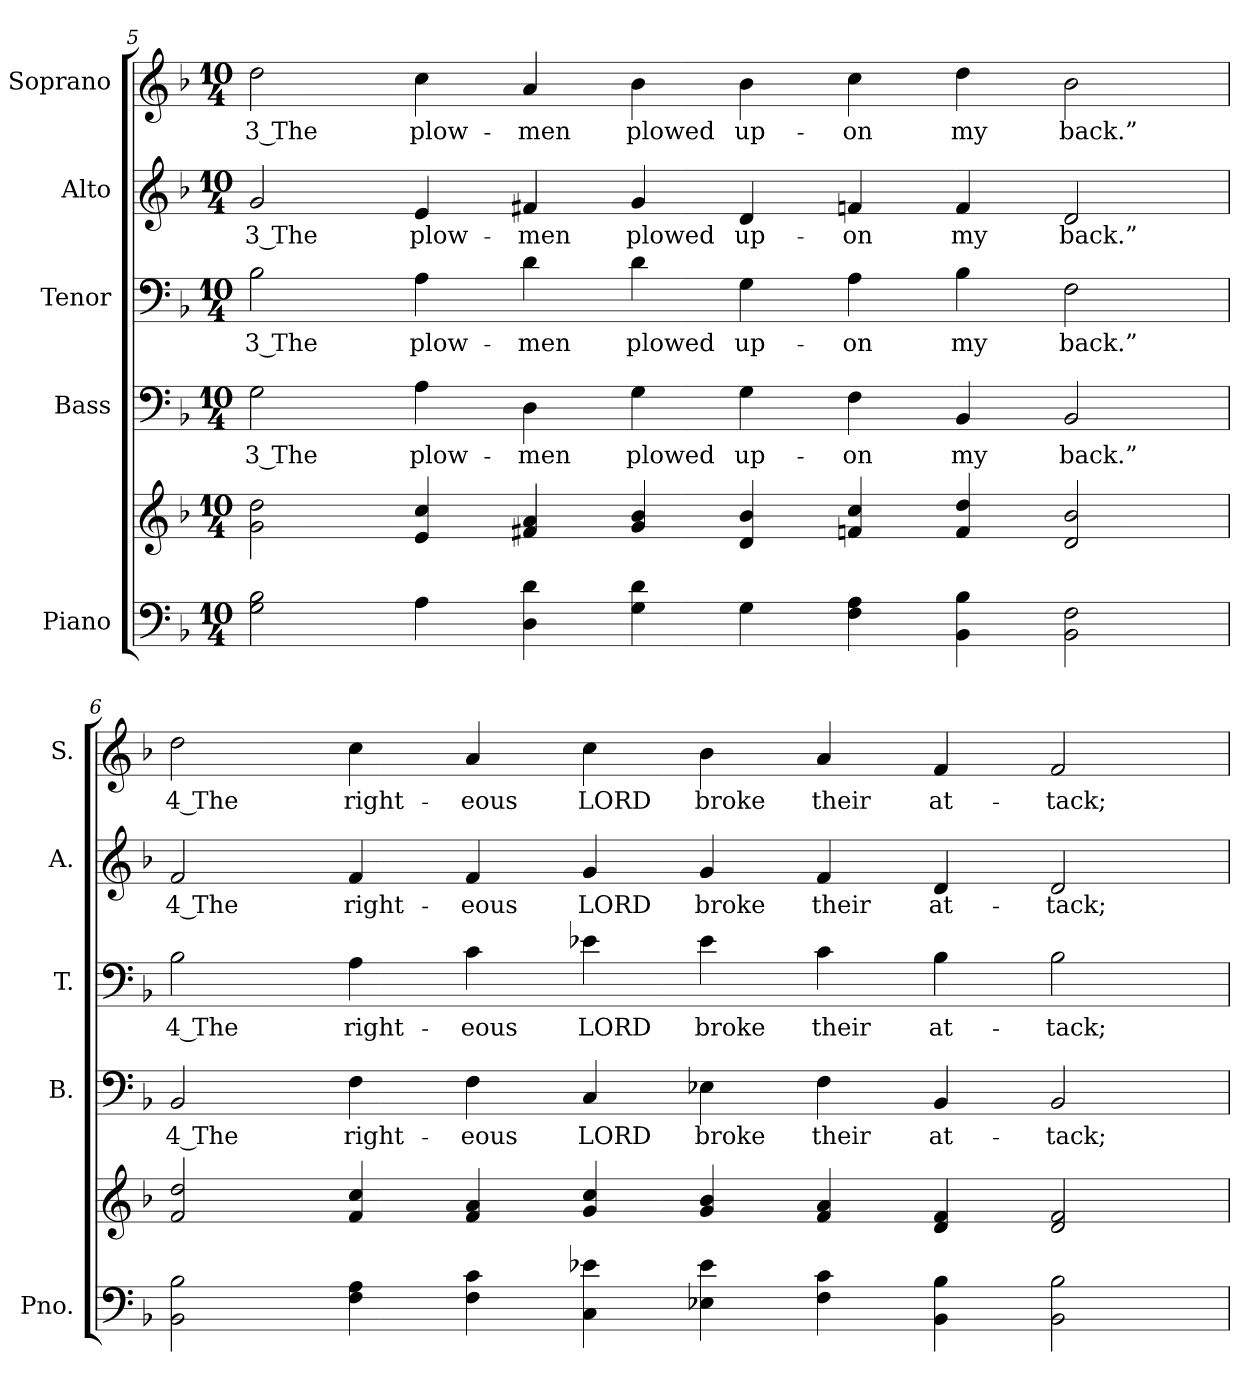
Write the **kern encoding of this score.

**kern	**kern	**kern	**text	**kern	**text	**kern	**text	**kern	**text
*part5	*part5	*part4	*part4	*part3	*part3	*part2	*part2	*part1	*part1
*staff6	*staff5	*staff4	*staff4	*staff3	*staff3	*staff2	*staff2	*staff1	*staff1
*I"Piano	*	*I"Bass	*	*I"Tenor	*	*I"Alto	*	*I"Soprano	*
*I'Pno.	*	*I'B.	*	*I'T.	*	*I'A.	*	*I'S.	*
!!LO:PB:g=z
*clefF4	*clefG2	*clefF4	*	*clefF4	*	*clefG2	*	*clefG2	*
*k[b-]	*k[b-]	*k[b-]	*	*k[b-]	*	*k[b-]	*	*k[b-]	*
*F:	*F:	*F:	*	*F:	*	*F:	*	*F:	*
*M10/4	*M10/4	*M10/4	*	*M10/4	*	*M10/4	*	*M10/4	*
=5	=5	=5	=5	=5	=5	=5	=5	=5	=5
!	!	!	!LO:LY:b:color=#000000	!	!	!	!	!	!
!	!	!	!	!	!LO:LY:b:color=#000000	!	!	!	!
!	!	!	!	!	!	!	!LO:LY:b:color=#000000	!	!
!	!	!	!	!	!	!	!	!	!LO:LY:b:color=#000000
2Gi\ 2B-i	2gi\ 2ddi	2Gi\	3 The	2B-i\	3 The	2gi/	3 The	2ddi\	3 The
!	!	!	!LO:LY:b:color=#000000	!	!	!	!	!	!
!	!	!	!	!	!LO:LY:b:color=#000000	!	!	!	!
!	!	!	!	!	!	!	!LO:LY:b:color=#000000	!	!
!	!	!	!	!	!	!	!	!	!LO:LY:b:color=#000000
4Ai\	4ei/ 4cci	4Ai\	plow-	4Ai\	plow-	4ei/	plow-	4cci\	plow-
!	!	!	!LO:LY:b:color=#000000	!	!	!	!	!	!
!	!	!	!	!	!LO:LY:b:color=#000000	!	!	!	!
!	!	!	!	!	!	!	!LO:LY:b:color=#000000	!	!
!	!	!	!	!	!	!	!	!	!LO:LY:b:color=#000000
4Di\ 4di	4f#Xi/ 4ai	4Di\	-men	4di\	-men	4f#Xi/	-men	4ai/	-men
!	!	!	!LO:LY:b:color=#000000	!	!	!	!	!	!
!	!	!	!	!	!LO:LY:b:color=#000000	!	!	!	!
!	!	!	!	!	!	!	!LO:LY:b:color=#000000	!	!
!	!	!	!	!	!	!	!	!	!LO:LY:b:color=#000000
4Gi\ 4di	4gi/ 4b-i	4Gi\	plowed	4di\	plowed	4gi/	plowed	4b-i\	plowed
!	!	!	!LO:LY:b:color=#000000	!	!	!	!	!	!
!	!	!	!	!	!LO:LY:b:color=#000000	!	!	!	!
!	!	!	!	!	!	!	!LO:LY:b:color=#000000	!	!
!	!	!	!	!	!	!	!	!	!LO:LY:b:color=#000000
4Gi\	4di/ 4b-i	4Gi\	up-	4Gi\	up-	4di/	up-	4b-i\	up-
!	!	!	!LO:LY:b:color=#000000	!	!	!	!	!	!
!	!	!	!	!	!LO:LY:b:color=#000000	!	!	!	!
!	!	!	!	!	!	!	!LO:LY:b:color=#000000	!	!
!	!	!	!	!	!	!	!	!	!LO:LY:b:color=#000000
4Fi\ 4Ai	4fni/ 4cci	4Fi\	-on	4Ai\	-on	4fni/	-on	4cci\	-on
!	!	!	!LO:LY:b:color=#000000	!	!	!	!	!	!
!	!	!	!	!	!LO:LY:b:color=#000000	!	!	!	!
!	!	!	!	!	!	!	!LO:LY:b:color=#000000	!	!
!	!	!	!	!	!	!	!	!	!LO:LY:b:color=#000000
4BB-i\ 4B-i	4fi/ 4ddi	4BB-i/	my	4B-i\	my	4fi/	my	4ddi\	my
!	!	!	!LO:LY:b:color=#000000	!	!	!	!	!	!
!	!	!	!	!	!LO:LY:b:color=#000000	!	!	!	!
!	!	!	!	!	!	!	!LO:LY:b:color=#000000	!	!
!	!	!	!	!	!	!	!	!	!LO:LY:b:color=#000000
2BB-i\ 2Fi	2di/ 2b-i	2BB-i/	back.”	2Fi\	back.”	2di/	back.”	2b-i\	back.”
!!LO:PB:g=z
=6	=6	=6	=6	=6	=6	=6	=6	=6	=6
!	!	!	!LO:LY:b:color=#000000	!	!	!	!	!	!
!	!	!	!	!	!LO:LY:b:color=#000000	!	!	!	!
!	!	!	!	!	!	!	!LO:LY:b:color=#000000	!	!
!	!	!	!	!	!	!	!	!	!LO:LY:b:color=#000000
2BB-i\ 2B-i	2fi/ 2ddi	2BB-i/	4 The	2B-i\	4 The	2fi/	4 The	2ddi\	4 The
!	!	!	!LO:LY:b:color=#000000	!	!	!	!	!	!
!	!	!	!	!	!LO:LY:b:color=#000000	!	!	!	!
!	!	!	!	!	!	!	!LO:LY:b:color=#000000	!	!
!	!	!	!	!	!	!	!	!	!LO:LY:b:color=#000000
4Fi\ 4Ai	4fi/ 4cci	4Fi\	right-	4Ai\	right-	4fi/	right-	4cci\	right-
!	!	!	!LO:LY:b:color=#000000	!	!	!	!	!	!
!	!	!	!	!	!LO:LY:b:color=#000000	!	!	!	!
!	!	!	!	!	!	!	!LO:LY:b:color=#000000	!	!
!	!	!	!	!	!	!	!	!	!LO:LY:b:color=#000000
4Fi\ 4ci	4fi/ 4ai	4Fi\	-eous	4ci\	-eous	4fi/	-eous	4ai/	-eous
!	!	!	!LO:LY:b:color=#000000	!	!	!	!	!	!
!	!	!	!	!	!LO:LY:b:color=#000000	!	!	!	!
!	!	!	!	!	!	!	!LO:LY:b:color=#000000	!	!
!	!	!	!	!	!	!	!	!	!LO:LY:b:color=#000000
4Ci\ 4e-Xi	4gi/ 4cci	4Ci/	LORD	4e-Xi\	LORD	4gi/	LORD	4cci\	LORD
!	!	!	!LO:LY:b:color=#000000	!	!	!	!	!	!
!	!	!	!	!	!LO:LY:b:color=#000000	!	!	!	!
!	!	!	!	!	!	!	!LO:LY:b:color=#000000	!	!
!	!	!	!	!	!	!	!	!	!LO:LY:b:color=#000000
4E-Xi\ 4e-i	4gi/ 4b-i	4E-Xi\	broke	4e-i\	broke	4gi/	broke	4b-i\	broke
!	!	!	!LO:LY:b:color=#000000	!	!	!	!	!	!
!	!	!	!	!	!LO:LY:b:color=#000000	!	!	!	!
!	!	!	!	!	!	!	!LO:LY:b:color=#000000	!	!
!	!	!	!	!	!	!	!	!	!LO:LY:b:color=#000000
4Fi\ 4ci	4fi/ 4ai	4Fi\	their	4ci\	their	4fi/	their	4ai/	their
!	!	!	!LO:LY:b:color=#000000	!	!	!	!	!	!
!	!	!	!	!	!LO:LY:b:color=#000000	!	!	!	!
!	!	!	!	!	!	!	!LO:LY:b:color=#000000	!	!
!	!	!	!	!	!	!	!	!	!LO:LY:b:color=#000000
4BB-i\ 4B-i	4di/ 4fi	4BB-i/	at-	4B-i\	at-	4di/	at-	4fi/	at-
!	!	!	!LO:LY:b:color=#000000	!	!	!	!	!	!
!	!	!	!	!	!LO:LY:b:color=#000000	!	!	!	!
!	!	!	!	!	!	!	!LO:LY:b:color=#000000	!	!
!	!	!	!	!	!	!	!	!	!LO:LY:b:color=#000000
2BB-i\ 2B-i	2di/ 2fi	2BB-i/	-tack;	2B-i\	-tack;	2di/	-tack;	2fi/	-tack;
=	=	=	=	=	=	=	=	=	=
*-	*-	*-	*-	*-	*-	*-	*-	*-	*-
